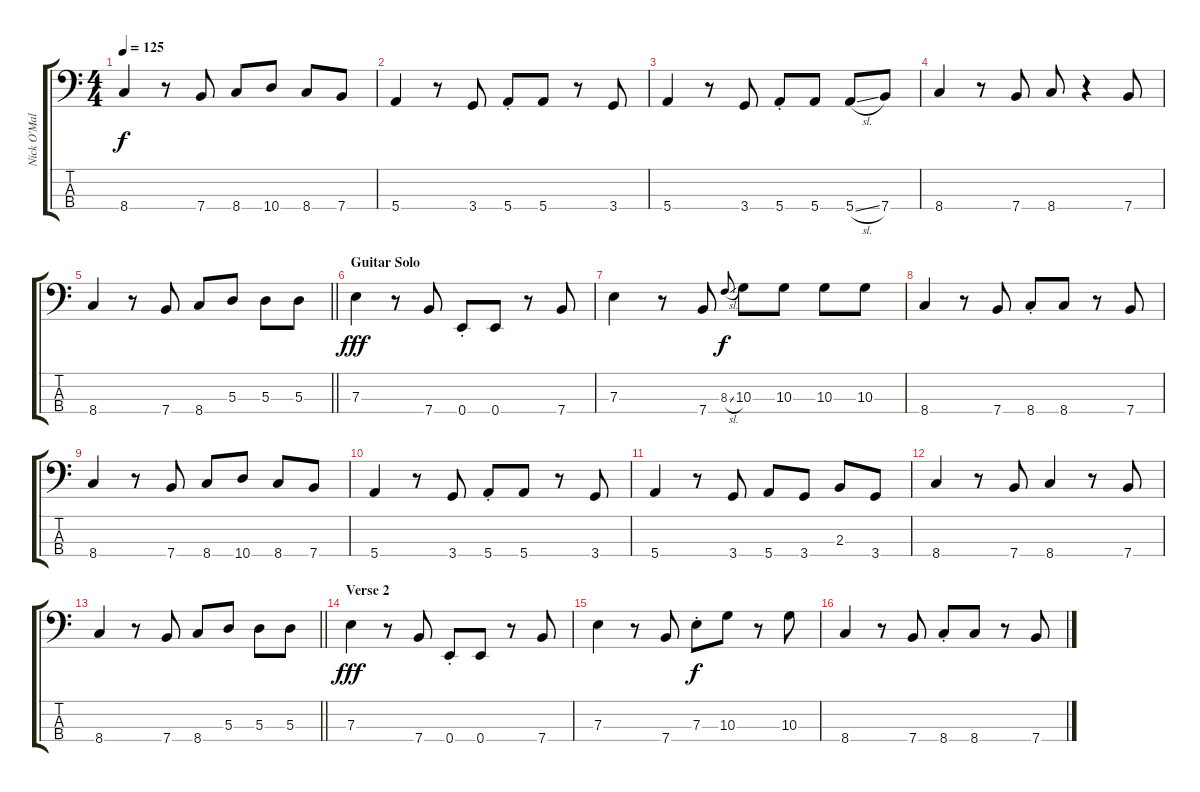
\track ("Nick O'Malley" "Nick O'Mal") {instrument electricbassfinger}
\staff {score tabs}
\tuning (G2 D2 A1 E1) {hide}
\ts (4 4)
\tempo 125
\clef f4
\ks c
8.4.4{dy f} r.8 7.4.8 8.4.8 10.4.8 8.4.8 7.4.8 |
5.4.4 r.8 3.4.8 5.4{st}.8 5.4.8 r.8 3.4.8 |
5.4.4 r.8 3.4.8 5.4{st}.8 5.4.8 5.4{sl}.8 7.4.8 |
8.4.4 r.8 7.4.8 8.4.8 r.4 7.4.8 |
\barLineRight lightlight
8.4.4 r.8 7.4.8 8.4.8 5.3.8 5.3.8 5.3.8 |
\section ("" "Guitar Solo")
7.3.4{dy fff} r.8 7.4.8 0.4{st}.8 0.4.8 r.8 7.4.8 |
7.3.4 r.8 7.4.8 8.3{sl}.8{gr onbeat dy f} 10.3.8 10.3.8 10.3.8 10.3.8 |
8.4.4 r.8 7.4.8 8.4{st}.8 8.4.8 r.8 7.4.8 |
8.4.4 r.8 7.4.8 8.4.8 10.4.8 8.4.8 7.4.8 |
5.4.4 r.8 3.4.8 5.4{st}.8 5.4.8 r.8 3.4.8 |
5.4.4 r.8 3.4.8 5.4.8 3.4.8 2.3.8 3.4.8 |
8.4.4 r.8 7.4.8 8.4.4 r.8 7.4.8 |
\barLineRight lightlight
8.4.4 r.8 7.4.8 8.4.8 5.3.8 5.3.8 5.3.8 |
\section ("" "Verse 2")
7.3.4{dy fff} r.8 7.4.8 0.4{st}.8 0.4.8 r.8 7.4.8 |
7.3.4 r.8 7.4.8 7.3{st}.8{dy f} 10.3.8 r.8 10.3.8 |
8.4.4 r.8 7.4.8 8.4{st}.8 8.4.8 r.8 7.4.8
